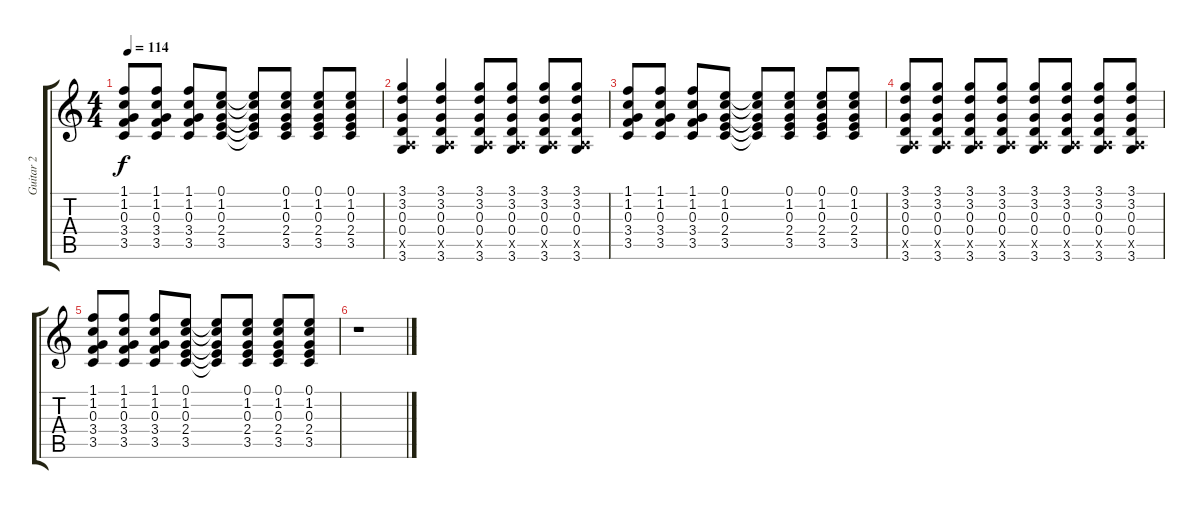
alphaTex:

\track ("Guitar 2" "Guitar 2") {instrument overdrivenguitar}
\staff {score tabs}
\tuning (E4 B3 G3 D3 A2 E2) {hide}
\ts (4 4)
\tempo 114
\clef g2
\ks c
(1.1 1.2 0.3 3.4 3.5).8{dy f} (1.1 1.2 0.3 3.4 3.5).8 (1.1 1.2 0.3 3.4 3.5).8 (0.1 1.2 0.3 2.4 3.5).8 (0.1{t} 1.2{t} 0.3{t} 2.4{t} 3.5{t}).8 (0.1 1.2 0.3 2.4 3.5).8 (0.1 1.2 0.3 2.4 3.5).8 (0.1 1.2 0.3 2.4 3.5).8 |
(3.1 3.2 0.3 0.4 0.5{x} 3.6).4 (3.1 3.2 0.3 0.4 0.5{x} 3.6).4 (3.1 3.2 0.3 0.4 0.5{x} 3.6).8 (3.1 3.2 0.3 0.4 0.5{x} 3.6).8 (3.1 3.2 0.3 0.4 0.5{x} 3.6).8 (3.1 3.2 0.3 0.4 0.5{x} 3.6).8 |
(1.1 1.2 0.3 3.4 3.5).8 (1.1 1.2 0.3 3.4 3.5).8 (1.1 1.2 0.3 3.4 3.5).8 (0.1 1.2 0.3 2.4 3.5).8 (0.1{t} 1.2{t} 0.3{t} 2.4{t} 3.5{t}).8 (0.1 1.2 0.3 2.4 3.5).8 (0.1 1.2 0.3 2.4 3.5).8 (0.1 1.2 0.3 2.4 3.5).8 |
(3.1 3.2 0.3 0.4 0.5{x} 3.6).8 (3.1 3.2 0.3 0.4 0.5{x} 3.6).8 (3.1 3.2 0.3 0.4 0.5{x} 3.6).8 (3.1 3.2 0.3 0.4 0.5{x} 3.6).8 (3.1 3.2 0.3 0.4 0.5{x} 3.6).8 (3.1 3.2 0.3 0.4 0.5{x} 3.6).8 (3.1 3.2 0.3 0.4 0.5{x} 3.6).8 (3.1 3.2 0.3 0.4 0.5{x} 3.6).8 |
(1.1 1.2 0.3 3.4 3.5).8 (1.1 1.2 0.3 3.4 3.5).8 (1.1 1.2 0.3 3.4 3.5).8 (0.1 1.2 0.3 2.4 3.5).8 (0.1{t} 1.2{t} 0.3{t} 2.4{t} 3.5{t}).8 (0.1 1.2 0.3 2.4 3.5).8 (0.1 1.2 0.3 2.4 3.5).8 (0.1 1.2 0.3 2.4 3.5).8 |
r.1
